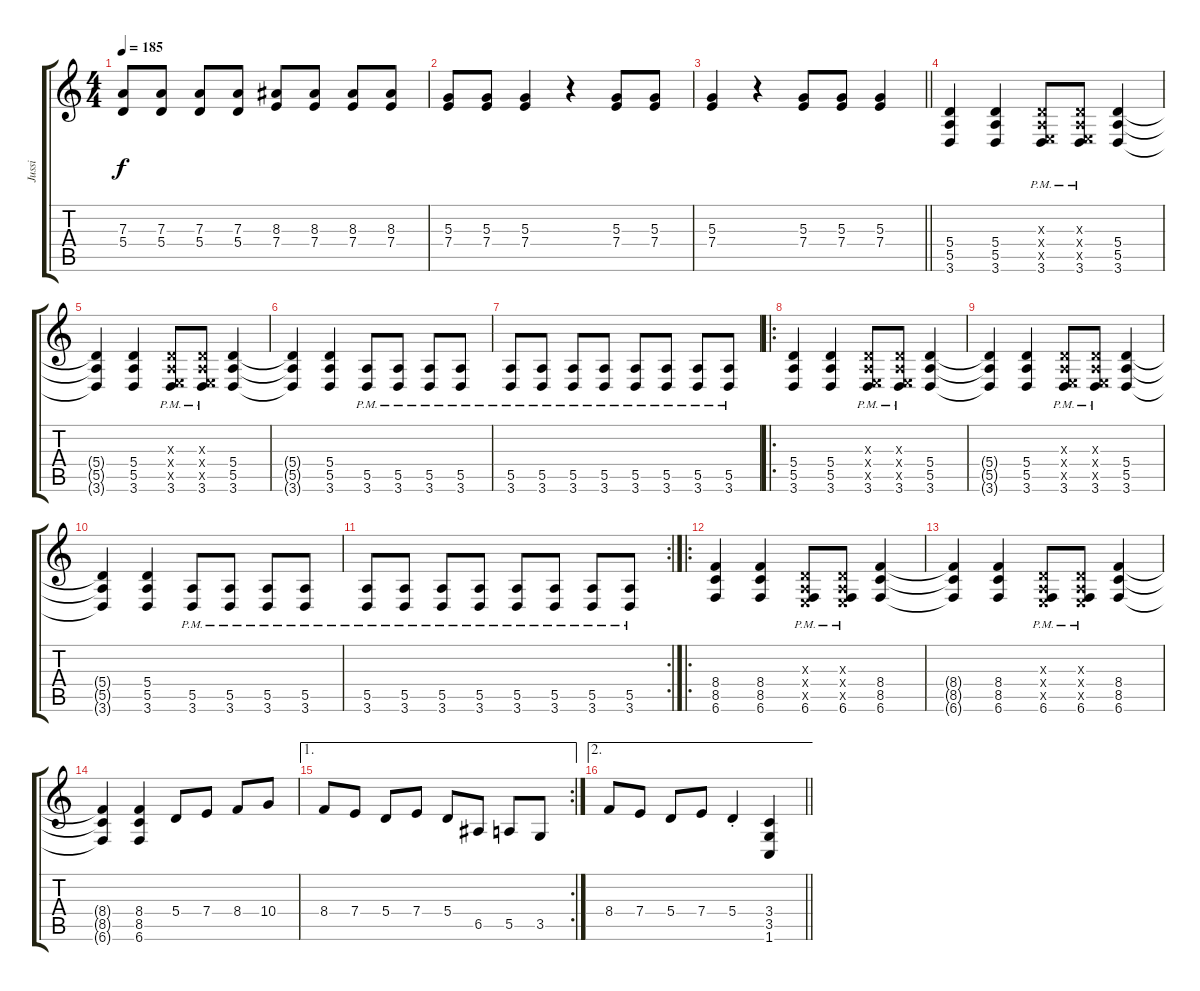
\track ("Jussi" "Jussi") {instrument distortionguitar}
\staff {score tabs}
\tuning (B3 Gb3 D3 A2 E2 B1) {hide}
\ts (4 4)
\tempo 185
\clef g2
\ks c
(7.3 5.4).8{dy f} (7.3 5.4).8 (7.3 5.4).8 (7.3 5.4).8 (8.3 7.4).8 (8.3 7.4).8 (8.3 7.4).8 (8.3 7.4).8 |
(5.3 7.4).8 (5.3 7.4).8 (5.3 7.4).4 r.4 (5.3 7.4).8 (5.3 7.4).8 |
\barLineRight lightlight
(5.3 7.4).4 r.4 (5.3 7.4).8 (5.3 7.4).8 (5.3 7.4).4 |
(5.4 5.5 3.6).4 (5.4 5.5 3.6).4 (0.3{x} 0.4{x} 0.5{x} 3.6{pm}).8 (0.3{x} 0.4{x} 0.5{x} 3.6{pm}).8 (5.4 5.5 3.6).4 |
(5.4{t} 5.5{t} 3.6{t}).4 (5.4 5.5 3.6).4 (0.3{x} 0.4{x} 0.5{x} 3.6{pm}).8 (0.3{x} 0.4{x} 0.5{x} 3.6{pm}).8 (5.4 5.5 3.6).4 |
(5.4{t} 5.5{t} 3.6{t}).4 (5.4 5.5 3.6).4 (5.5{pm} 3.6{pm}).8 (5.5{pm} 3.6{pm}).8 (5.5{pm} 3.6{pm}).8 (5.5{pm} 3.6{pm}).8 |
(5.5{pm} 3.6{pm}).8 (5.5{pm} 3.6{pm}).8 (5.5{pm} 3.6{pm}).8 (5.5{pm} 3.6{pm}).8 (5.5{pm} 3.6{pm}).8 (5.5{pm} 3.6{pm}).8 (5.5{pm} 3.6{pm}).8 (5.5{pm} 3.6{pm}).8 |
\ro
(5.4 5.5 3.6).4 (5.4 5.5 3.6).4 (0.3{x} 0.4{x} 0.5{x} 3.6{pm}).8 (0.3{x} 0.4{x} 0.5{x} 3.6{pm}).8 (5.4 5.5 3.6).4 |
(5.4{t} 5.5{t} 3.6{t}).4 (5.4 5.5 3.6).4 (0.3{x} 0.4{x} 0.5{x} 3.6{pm}).8 (0.3{x} 0.4{x} 0.5{x} 3.6{pm}).8 (5.4 5.5 3.6).4 |
(5.4{t} 5.5{t} 3.6{t}).4 (5.4 5.5 3.6).4 (5.5{pm} 3.6{pm}).8 (5.5{pm} 3.6{pm}).8 (5.5{pm} 3.6{pm}).8 (5.5{pm} 3.6{pm}).8 |
\rc 2
(5.5{pm} 3.6{pm}).8 (5.5{pm} 3.6{pm}).8 (5.5{pm} 3.6{pm}).8 (5.5{pm} 3.6{pm}).8 (5.5{pm} 3.6{pm}).8 (5.5{pm} 3.6{pm}).8 (5.5{pm} 3.6{pm}).8 (5.5{pm} 3.6{pm}).8 |
\ro
(8.4 8.5 6.6).4 (8.4 8.5 6.6).4 (0.3{x} 0.4{x} 0.5{x} 6.6{pm}).8 (0.3{x} 0.4{x} 0.5{x} 6.6{pm}).8 (8.4 8.5 6.6).4 |
(8.4{t} 8.5{t} 6.6{t}).4 (8.4 8.5 6.6).4 (0.3{x} 0.4{x} 0.5{x} 6.6{pm}).8 (0.3{x} 0.4{x} 0.5{x} 6.6{pm}).8 (8.4 8.5 6.6).4 |
(8.4{t} 8.5{t} 6.6{t}).4 (8.4 8.5 6.6).4 5.4.8 7.4.8 8.4.8 10.4.8 |
\ae 1
\rc 2
8.4.8 7.4.8 5.4.8 7.4.8 5.4.8 6.5.8 5.5.8 3.5.8 |
\ae 2
\barLineRight lightlight
8.4.8 7.4.8 5.4.8 7.4.8 5.4{st}.4 (3.4 3.5 1.6).4
